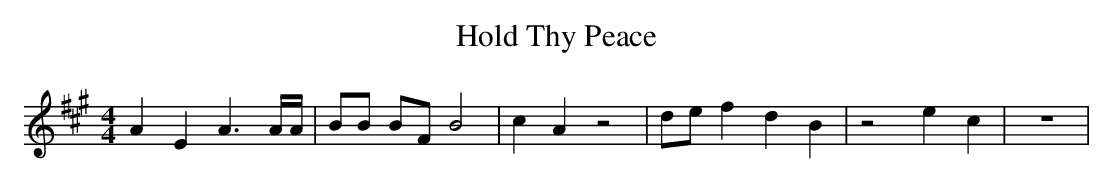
X:1
T:Hold Thy Peace
M:4/4
L:1/4
K:A
 A E A3/2 A/4A/4| B/2B/2 B/2F/2 B2| c A z2| d/2e/2 f d B| z2 e c| z4|\
